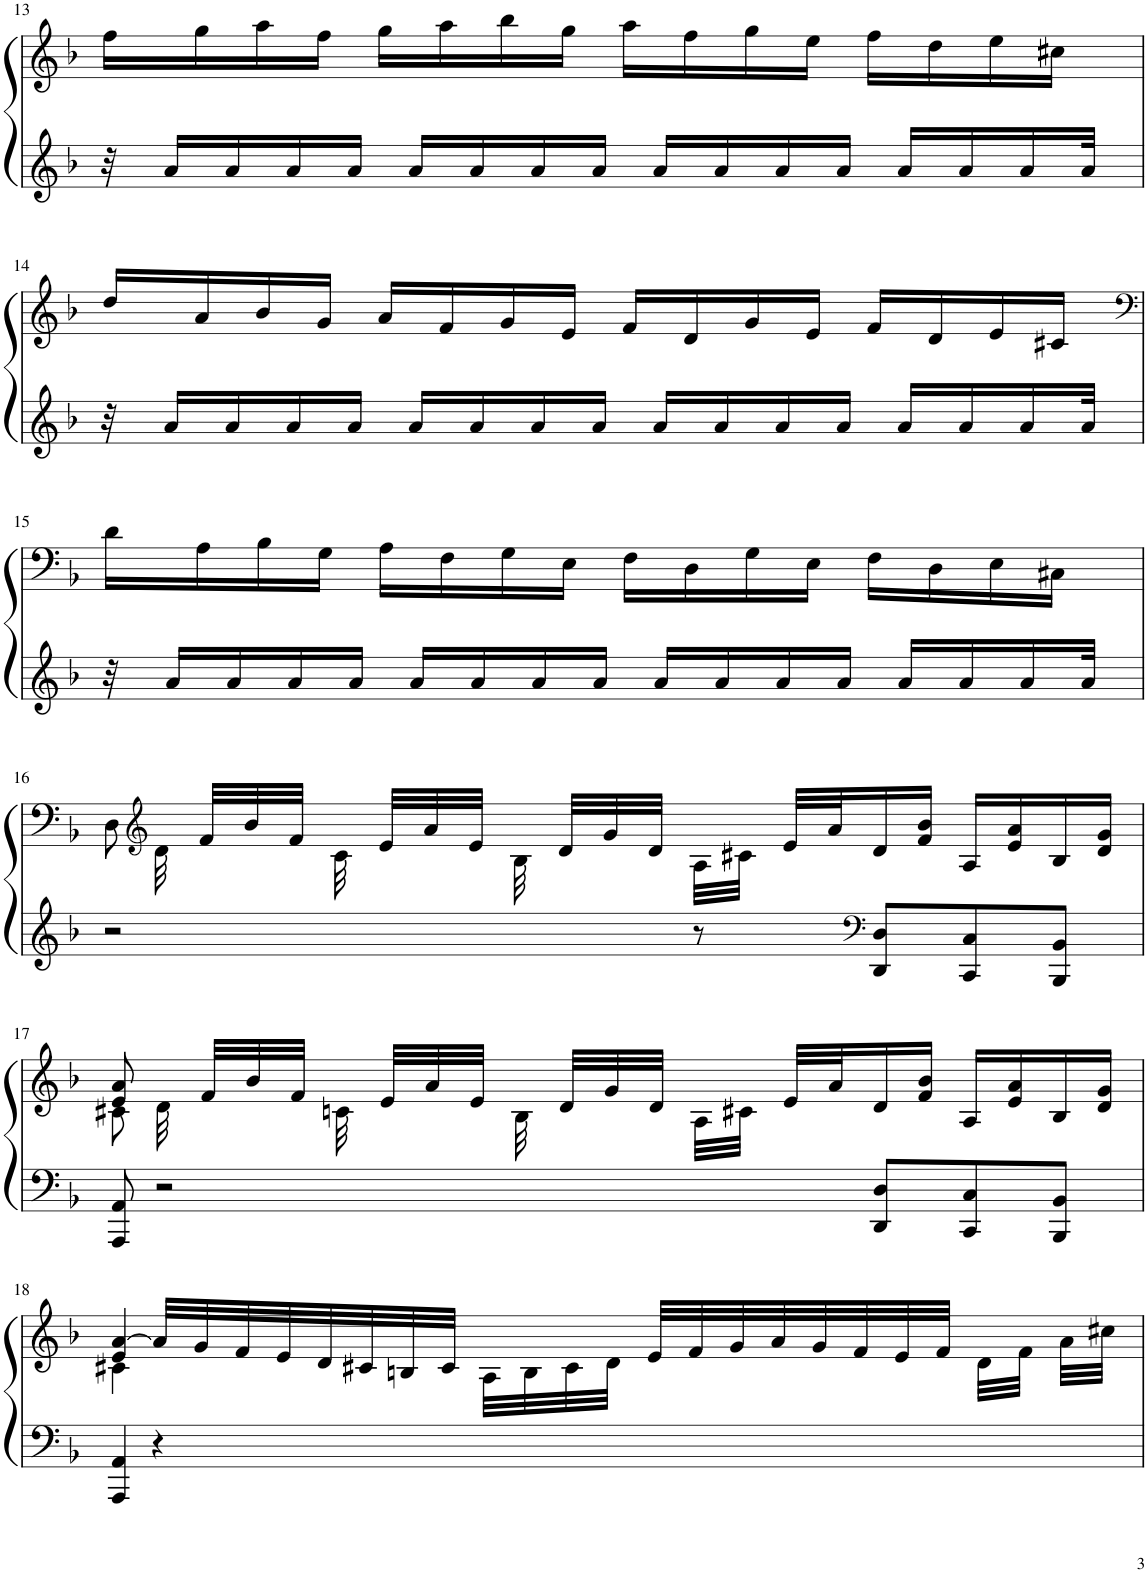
**kern	**kern
*part1	*part1
*staff2	*staff1
*I"Piano	*
*I'Pno.	*
!!LO:PB:g=z
*clefG2	*clefG2
*k[b-]	*k[b-]
*M4/4	*M4/4
*met(c)	*met(c)
=13	=13
32r	16ff\LL
16a/LL	.
.	16gg\
16a/	.
.	16aa\
16a/	.
.	16ff\JJ
16a/JJ	.
.	16gg\LL
16a/LL	.
.	16aa\
16a/	.
.	16bb-\
16a/	.
.	16gg\JJ
16a/JJ	.
.	16aa\LL
16a/LL	.
.	16ff\
16a/	.
.	16gg\
16a/	.
.	16ee\JJ
16a/JJ	.
.	16ff\LL
16a/LL	.
.	16dd\
16a/	.
.	16ee\
16a/	.
.	16cc#X\JJ
32a/JJk	.
!!LO:LB:g=z
=14	=14
32r	16dd/LL
16a/LL	.
.	16a/
16a/	.
.	16b-/
16a/	.
.	16g/JJ
16a/JJ	.
.	16a/LL
16a/LL	.
.	16f/
16a/	.
.	16g/
16a/	.
.	16e/JJ
16a/JJ	.
.	16f/LL
16a/LL	.
.	16d/
16a/	.
.	16g/
16a/	.
.	16e/JJ
16a/JJ	.
.	16f/LL
16a/LL	.
.	16d/
16a/	.
.	16e/
16a/	.
.	16c#X/JJ
32a/JJk	.
!!LO:LB:g=z
=15	=15
*	*clefF4
32r	16d\LL
16a/LL	.
.	16A\
16a/	.
.	16B-\
16a/	.
.	16G\JJ
16a/JJ	.
.	16A\LL
16a/LL	.
.	16F\
16a/	.
.	16G\
16a/	.
.	16E\JJ
16a/JJ	.
.	16F\LL
16a/LL	.
.	16D\
16a/	.
.	16G\
16a/	.
.	16E\JJ
16a/JJ	.
.	16F\LL
16a/LL	.
.	16D\
16a/	.
.	16E\
16a/	.
.	16C#X\JJ
32a/JJk	.
!!LO:LB:g=z
=16	=16
2r	8D\
*	*clefG2
.	32d\
.	32f/LLL
.	32b-/
.	32f/JJJ
.	32c\
.	32e/LLL
.	32a/
.	32e/JJJ
.	32B-\
.	32d/LLL
.	32g/
.	32d/JJJ
8r	32A\LLL
.	32c#X\JJJ
.	32e/LLL
.	32a/J
*clefF4	*
8DD/ 8D/L	16d/
.	16f/ 16b-/JJ
8CC/ 8C/	16A/LL
.	16e/ 16a/
8BBB-/ 8BB-/J	16B-/
.	16d/ 16g/JJ
!!LO:LB:g=z
=17	=17
*	*^
8AAA/ 8AA/	8e/ 8a/	8c#X\
2r	32d\	2..ryy
.	32f/LLL	.
.	32b-/	.
.	32f/JJJ	.
.	32cn\	.
.	32e/LLL	.
.	32a/	.
.	32e/JJJ	.
.	32B-\	.
.	32d/LLL	.
.	32g/	.
.	32d/JJJ	.
.	32A\LLL	.
.	32c#X\JJJ	.
.	32e/LLL	.
.	32a/J	.
8DD/ 8D/L	16d/	.
.	16f/ 16b-/JJ	.
8CC/ 8C/	16A/LL	.
.	16e/ 16a/	.
8BBB-/ 8BB-/J	16B-/	.
.	16d/ 16g/JJ	.
!!LO:LB:g=z	!!
=18	=18	=18
4AAA/ 4AA/	4e/ [4a/	4c#X\
4r	32a/LLL]	2.ryy
.	32g/	.
.	32f/	.
.	32e/	.
.	32d/	.
.	32c#X/	.
.	32Bn/	.
.	32c#/JJJ	.
2ryy	32A\LLL	.
.	32B\	.
.	32c#\	.
.	32d\JJJ	.
.	32e/LLL	.
.	32f/	.
.	32g/	.
.	32a/	.
.	32g/	.
.	32f/	.
.	32e/	.
.	32f/JJJ	.
.	32d\LLL	.
.	32f\JJJ	.
.	32a\LLL	.
.	32cc#X\JJJ	.
*	*v	*v
=	=
*-	*-
